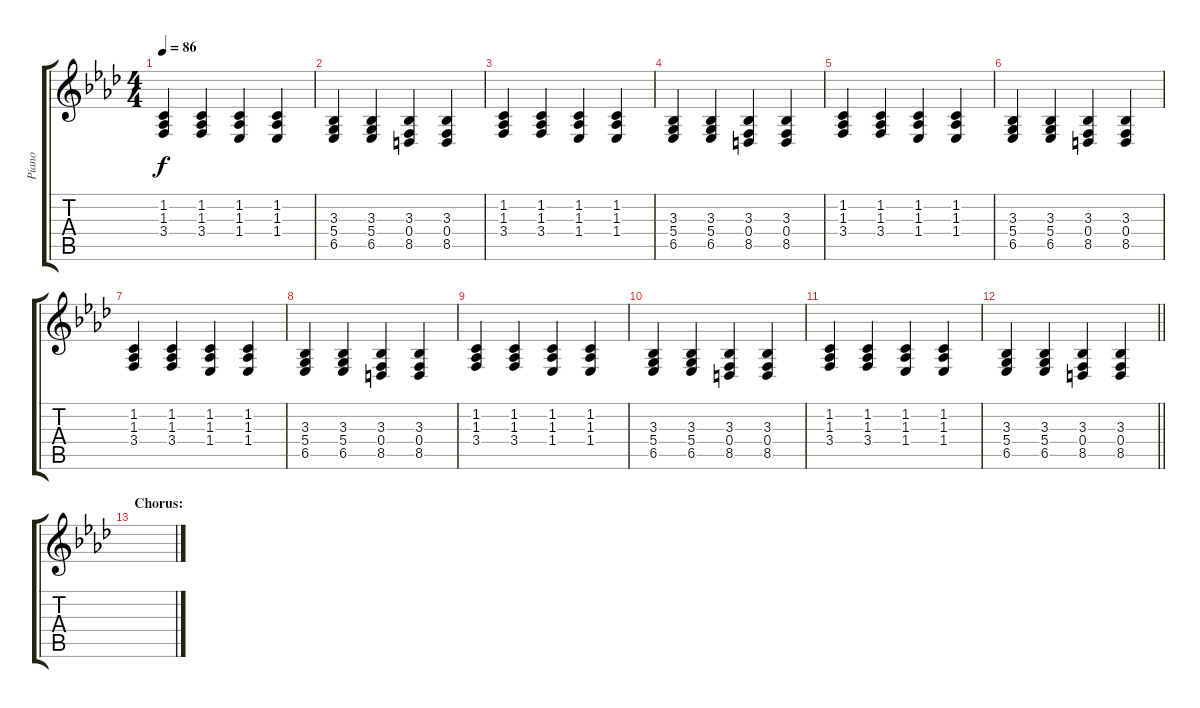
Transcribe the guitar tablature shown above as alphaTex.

\track ("Piano" "Piano") {instrument acousticgrandpiano}
\staff {score tabs}
\tuning (E4 B3 G3 D3 A2 E2) {hide}
\ts (4 4)
\tempo 86
\clef g2
\ks ab
(1.2 1.3 3.4).4{dy f} (1.2 1.3 3.4).4 (1.2 1.3 1.4).4 (1.2 1.3 1.4).4 |
(3.3 5.4 6.5).4 (3.3 5.4 6.5).4 (3.3 0.4 8.5).4 (3.3 0.4 8.5).4 |
(1.2 1.3 3.4).4 (1.2 1.3 3.4).4 (1.2 1.3 1.4).4 (1.2 1.3 1.4).4 |
(3.3 5.4 6.5).4 (3.3 5.4 6.5).4 (3.3 0.4 8.5).4 (3.3 0.4 8.5).4 |
(1.2 1.3 3.4).4 (1.2 1.3 3.4).4 (1.2 1.3 1.4).4 (1.2 1.3 1.4).4 |
(3.3 5.4 6.5).4 (3.3 5.4 6.5).4 (3.3 0.4 8.5).4 (3.3 0.4 8.5).4 |
(1.2 1.3 3.4).4 (1.2 1.3 3.4).4 (1.2 1.3 1.4).4 (1.2 1.3 1.4).4 |
(3.3 5.4 6.5).4 (3.3 5.4 6.5).4 (3.3 0.4 8.5).4 (3.3 0.4 8.5).4 |
(1.2 1.3 3.4).4 (1.2 1.3 3.4).4 (1.2 1.3 1.4).4 (1.2 1.3 1.4).4 |
(3.3 5.4 6.5).4 (3.3 5.4 6.5).4 (3.3 0.4 8.5).4 (3.3 0.4 8.5).4 |
(1.2 1.3 3.4).4 (1.2 1.3 3.4).4 (1.2 1.3 1.4).4 (1.2 1.3 1.4).4 |
\barLineRight lightlight
(3.3 5.4 6.5).4 (3.3 5.4 6.5).4 (3.3 0.4 8.5).4 (3.3 0.4 8.5).4 |
\section ("" "Chorus:")
